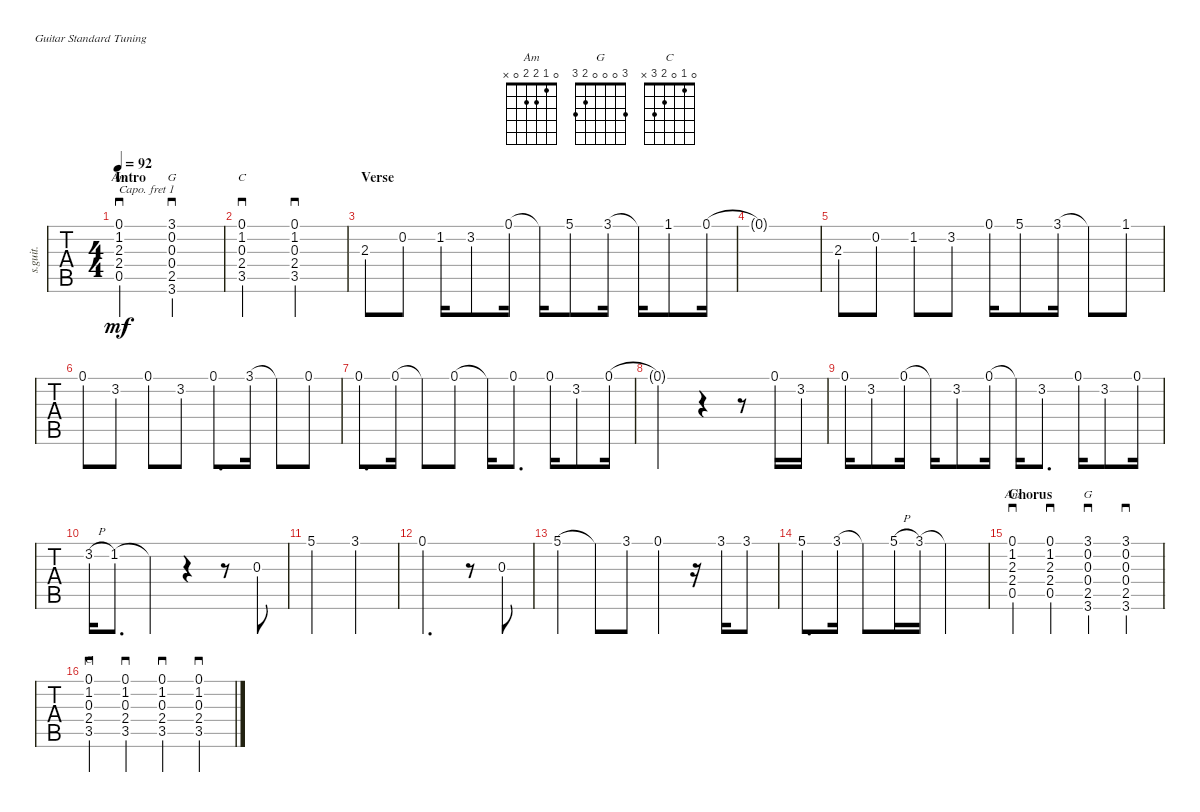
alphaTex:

\defaultSystemsLayout 4
\bracketExtendMode nobrackets
\track ("MVV Chords Guitar" "s.guit.") {instrument acousticguitarsteel}
\staff {tabs}
\capo 1
\tuning (E4 B3 G3 D3 A2 E2)
\displaytranspose 0
\chord ("Am" 0 1 2 2 0 x)
\chord ("G" 3 0 0 0 2 3)
\chord ("C" 0 1 0 2 3 x)
\ts (4 4)
\section ("" "Intro")
\tempo 92
\clef g2
\ks aminor
(0.5{acc #} 2.4 2.3{acc #} 1.2{acc #} 0.1).2{sd ch "Am" dy mf instrument acousticguitarsteel beam Up} (2.5 0.4{acc #} 0.3{acc #} 0.2 3.1{acc #} 3.6{acc #}).2{sd ch "G" beam Up} |
(3.5{acc #} 2.4 0.3{acc #} 1.2{acc #} 0.1).2{sd ch "C" beam Up} (3.5{acc #} 2.4 0.3{acc #} 1.2{acc #} 0.1).2{sd beam Up} |
\section ("" "Verse")
2.3{acc #}.8 0.2.8 1.2{acc #}.16 3.2{acc #}.8 0.1.16 0.1{t}.16 5.1{acc #}.8 3.1{acc #}.16 3.1{t acc #}.16 1.1{acc #}.8 0.1.16 |
0.1{t}.1 |
2.3{acc #}.8 0.2.8 1.2{acc #}.8 3.2{acc #}.8 0.1.16 5.1{acc #}.8 3.1{acc #}.16 3.1{t acc #}.8 1.1{acc #}.8 |
0.1.8 3.2{acc #}.8 0.1.8 3.2{acc #}.8 0.1.8{d} 3.1{acc #}.16 3.1{t acc #}.8 0.1.8 |
0.1.8{d} 0.1.16 0.1{t}.8 0.1.8{beam split} 0.1{t}.16 0.1.8{d beam split} 0.1.16 3.2{acc #}.8 0.1.16 |
0.1{t}.2 r.4 r.8 0.1.16 3.2{acc #}.16 |
0.1.16 3.2{acc #}.8 0.1.16 0.1{t}.16 3.2{acc #}.8 0.1.16 0.1{t}.16 3.2{acc #}.8{d} 0.1.16 3.2{acc #}.8 0.1.16 |
3.2{h acc #}.16 1.2{acc #}.8{d} 1.2{t acc #}.4 r.4 r.8 0.3{acc #}.8 |
5.1{lf 4 acc #}.2 3.1{lf 2 acc #}.2 |
0.1.2{d} r.8 0.3{acc #}.8 |
5.1{lf 4 acc #}.4 5.1{t acc #}.8 3.1{lf 2 acc #}.8 0.1.4 r.16 3.1{acc #}.16 3.1{acc #}.8 |
5.1{lf 4 acc #}.8{d} 3.1{lf 2 acc #}.16 3.1{t acc #}.8 5.1{h lf 4 acc #}.16 3.1{lf 2 acc #}.16 3.1{t acc #}.2 |
\section ("" "Chorus")
(0.5{acc #} 2.4 2.3{acc #} 1.2{acc #} 0.1).4{sd ch "Am" beam Up} (0.5{acc #} 2.4 2.3{acc #} 1.2{acc #} 0.1).4{sd beam Up} (2.5 0.4{acc #} 0.3{acc #} 0.2 3.1{acc #} 3.6{acc #}).4{sd ch "G" beam Up} (2.5 0.4{acc #} 0.3{acc #} 0.2 3.1{acc #} 3.6{acc #}).4{sd beam Up} |
(3.5{acc #} 2.4 0.3{acc #} 1.2{acc #} 0.1).4{sd ch "C" beam Up} (3.5{acc #} 2.4 0.3{acc #} 1.2{acc #} 0.1).4{sd beam Up} (3.5{acc #} 2.4 0.3{acc #} 1.2{acc #} 0.1).4{sd beam Up} (3.5{acc #} 2.4 0.3{acc #} 1.2{acc #} 0.1).4{sd beam Up}
